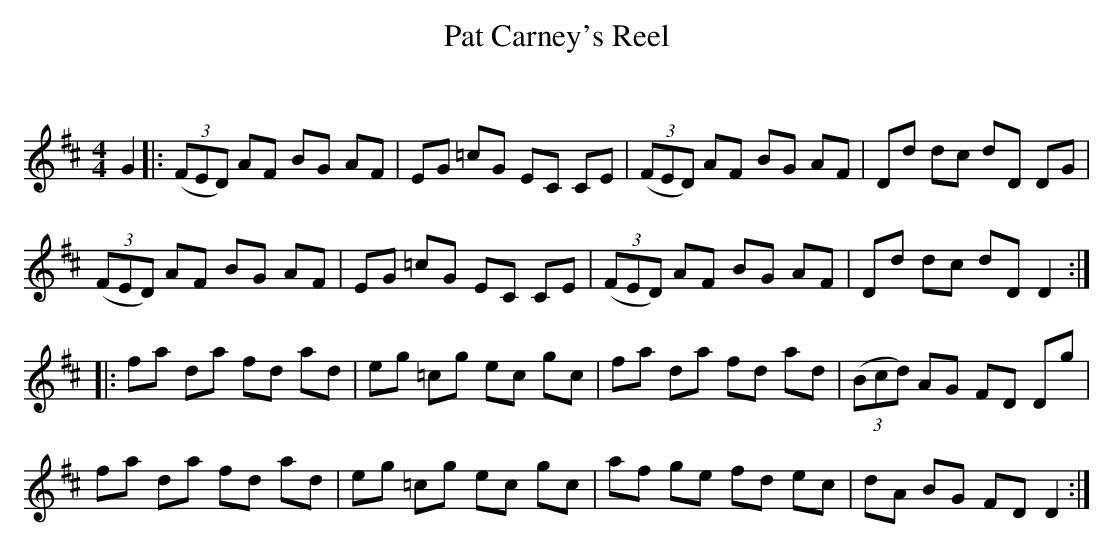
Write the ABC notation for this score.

X:1
T: Pat Carney's Reel
C:
Q: 232
K:D
M:4/4
L:1/8
G2|:((3FED) AF BG AF|EG =cG EC CE|((3FED) AF BG AF|Dd dc dD DG|
((3FED) AF BG AF|EG =cG EC CE|((3FED) AF BG AF|Dd dc dD D2:|
|:fa da fd ad|eg =cg ec gc|fa da fd ad|((3Bcd) AG FD Dg|
fa da fd ad|eg =cg ec gc|af ge fd ec|dA BG FD D2:|
